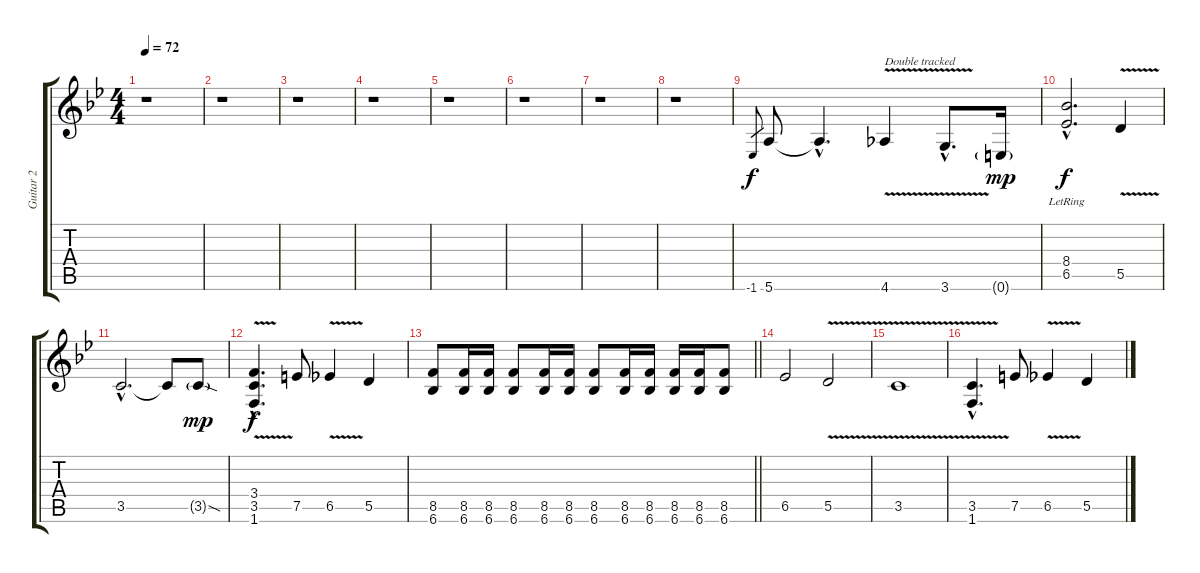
\track ("Guitar 2" "Guitar 2") {instrument overdrivenguitar}
\staff {score tabs}
\tuning (E4 B3 G3 D3 A2 E2) {hide}
\ts (4 4)
\tempo 72
\clef g2
\ks bb
r.1{dy f} |
r.1 |
r.1 |
r.1 |
r.1 |
r.1 |
r.1 |
r.1 |
-1.6.8{gr} 5.6.8{volume 13 balance 8 instrument distortionguitar} 5.6{hac t}.4{d} 4.6{v}.4{txt "Double tracked"} 3.6{v hac}.8{d} 0.6{g}.16{dy mp} |
(8.4{hac lr} 6.5{hac}).2{d dy f} 5.5{v}.4 |
3.5{hac}.2{d} 3.5{t}.8 3.5{sod g}.8{dy mp} |
(3.4{hac} 3.5{hac} 1.6{v hac}).4{d dy f} 7.5.8 6.5{v}.4 5.5.4 |
\barLineRight lightlight
(8.5 6.6).8 (8.5 6.6).16 (8.5 6.6).16 (8.5 6.6).8 (8.5 6.6).16 (8.5 6.6).16 (8.5 6.6).8 (8.5 6.6).16 (8.5 6.6).16 (8.5 6.6).16 (8.5 6.6).16 (8.5 6.6).8 |
6.5.2{volume 10} 5.5{v}.2 |
3.5{v}.1 |
(3.5{hac} 1.6{v hac}).4{d} 7.5.8 6.5{v}.4 5.5.4
